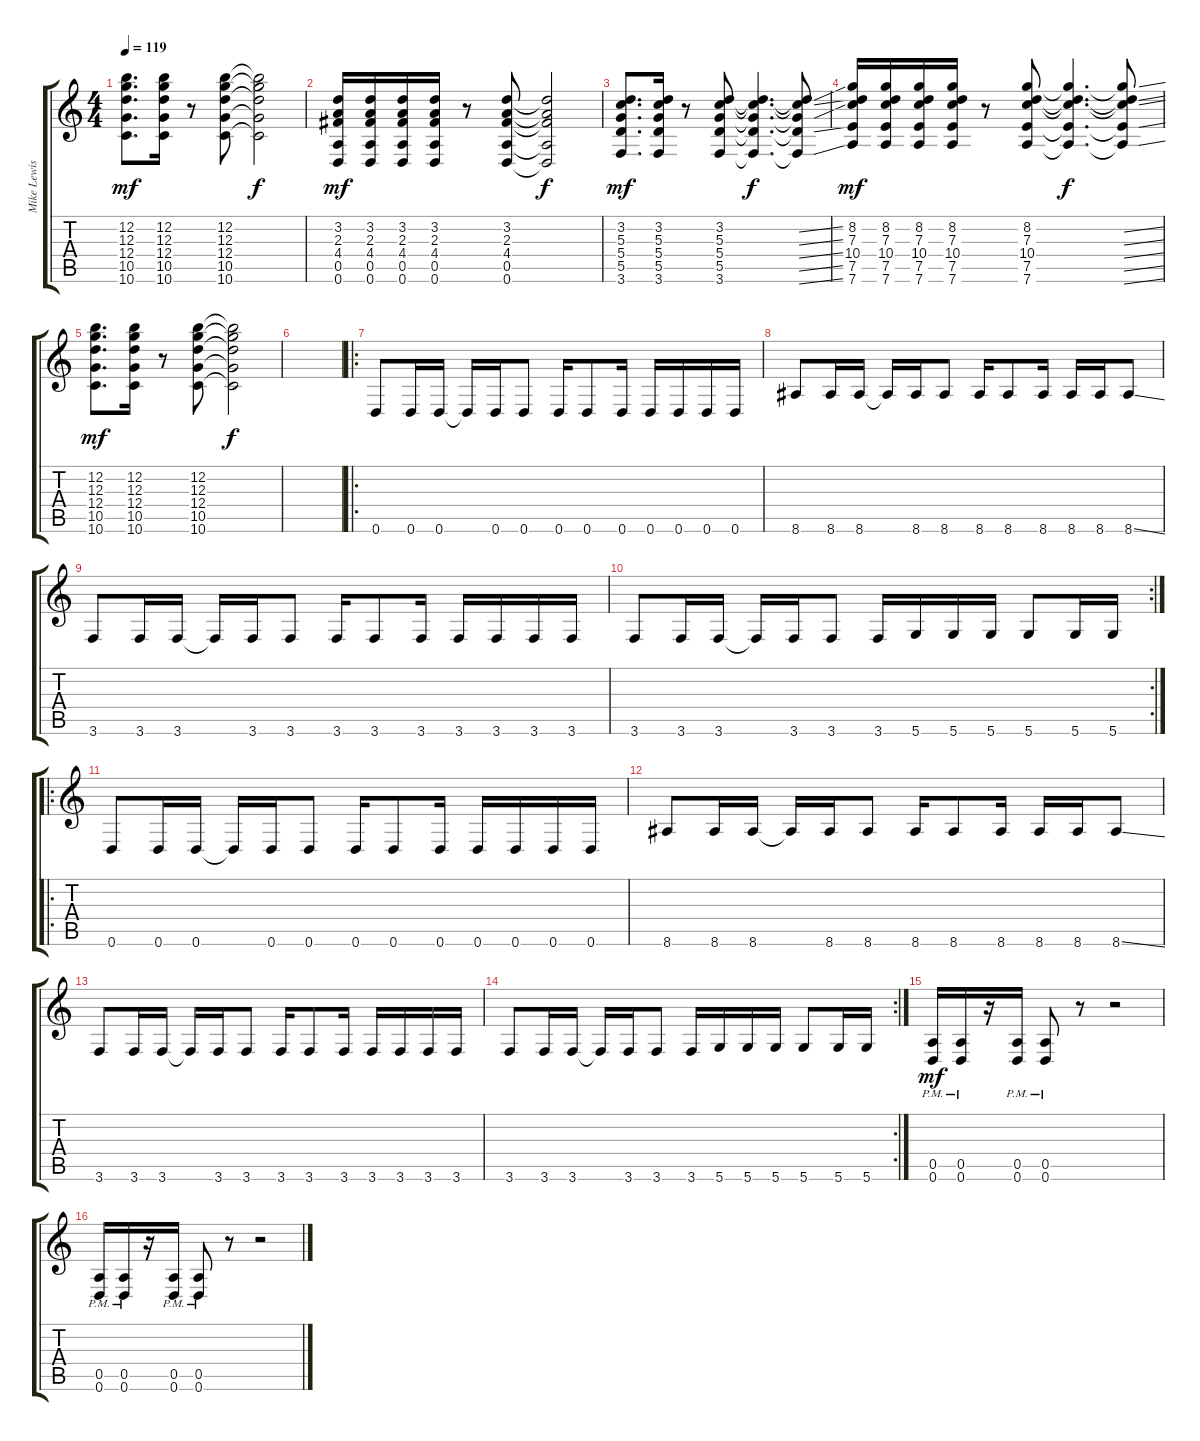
\track ("Mike Lewis" "Mike Lewis") {instrument distortionguitar}
\staff {score tabs}
\tuning (E4 B3 G3 D3 A2 D2) {hide}
\ts (4 4)
\tempo 119
\clef g2
\ks c
(12.2 12.3 12.4 10.5 10.6).8{d dy mf} (12.2 12.3 12.4 10.5 10.6).16 r.8 (12.2 12.3 12.4 10.5 10.6).8 (12.2{t} 12.3{t} 12.4{t} 10.5{t} 10.6{t}).2{dy f} |
(3.2 2.3 4.4 0.5 0.6).16{dy mf} (3.2 2.3 4.4 0.5 0.6).16 (3.2 2.3 4.4 0.5 0.6).16 (3.2 2.3 4.4 0.5 0.6).16 r.8 (3.2 2.3 4.4 0.5 0.6).8 (3.2{t} 2.3{t} 4.4{t} 0.5{t} 0.6{t}).2{dy f} |
(3.2 5.3 5.4 5.5 3.6).8{d dy mf} (3.2 5.3 5.4 5.5 3.6).16 r.8 (3.2 5.3 5.4 5.5 3.6).8 (3.2{t} 5.3{t} 5.4{t} 5.5{t} 3.6{t}).4{d dy f} (3.2{ss t} 5.3{ss t} 5.4{ss t} 5.5{ss t} 3.6{ss t}).8 |
(8.2 7.3 10.4 7.5 7.6).16{dy mf} (8.2 7.3 10.4 7.5 7.6).16 (8.2 7.3 10.4 7.5 7.6).16 (8.2 7.3 10.4 7.5 7.6).16 r.8 (8.2 7.3 10.4 7.5 7.6).8 (8.2{t} 7.3{t} 10.4{t} 7.5{t} 7.6{t}).4{d dy f} (8.2{ss t} 7.3{ss t} 10.4{ss t} 7.5{ss t} 7.6{ss t}).8 |
(12.2 12.3 12.4 10.5 10.6).8{d dy mf} (12.2 12.3 12.4 10.5 10.6).16 r.8 (12.2 12.3 12.4 10.5 10.6).8 (12.2{t} 12.3{t} 12.4{t} 10.5{t} 10.6{t}).2{dy f} |
|
\ro
0.6.8 0.6.16 0.6.16 0.6{t}.16 0.6.16 0.6.8 0.6.16 0.6.8 0.6.16 0.6.16 0.6.16 0.6.16 0.6.16 |
8.6.8 8.6.16 8.6.16 8.6{t}.16 8.6.16 8.6.8 8.6.16 8.6.8 8.6.16 8.6.16 8.6.16 8.6{ss}.8 |
3.6.8 3.6.16 3.6.16 3.6{t}.16 3.6.16 3.6.8 3.6.16 3.6.8 3.6.16 3.6.16 3.6.16 3.6.16 3.6.16 |
\rc 2
3.6.8 3.6.16 3.6.16 3.6{t}.16 3.6.16 3.6.8 3.6.16 5.6.16 5.6.16 5.6.16 5.6.8 5.6.16 5.6.16 |
\ro
0.6.8 0.6.16 0.6.16 0.6{t}.16 0.6.16 0.6.8 0.6.16 0.6.8 0.6.16 0.6.16 0.6.16 0.6.16 0.6.16 |
8.6.8 8.6.16 8.6.16 8.6{t}.16 8.6.16 8.6.8 8.6.16 8.6.8 8.6.16 8.6.16 8.6.16 8.6{ss}.8 |
3.6.8 3.6.16 3.6.16 3.6{t}.16 3.6.16 3.6.8 3.6.16 3.6.8 3.6.16 3.6.16 3.6.16 3.6.16 3.6.16 |
\rc 2
3.6.8 3.6.16 3.6.16 3.6{t}.16 3.6.16 3.6.8 3.6.16 5.6.16 5.6.16 5.6.16 5.6.8 5.6.16 5.6.16 |
(0.5{pm} 0.6{pm}).16{dy mf} (0.5{pm} 0.6{pm}).16 r.16 (0.5{pm} 0.6{pm}).16 (0.5{pm} 0.6{pm}).8 r.8 r.2 |
(0.5{pm} 0.6{pm}).16 (0.5{pm} 0.6{pm}).16 r.16 (0.5{pm} 0.6{pm}).16 (0.5{pm} 0.6{pm}).8 r.8 r.2
